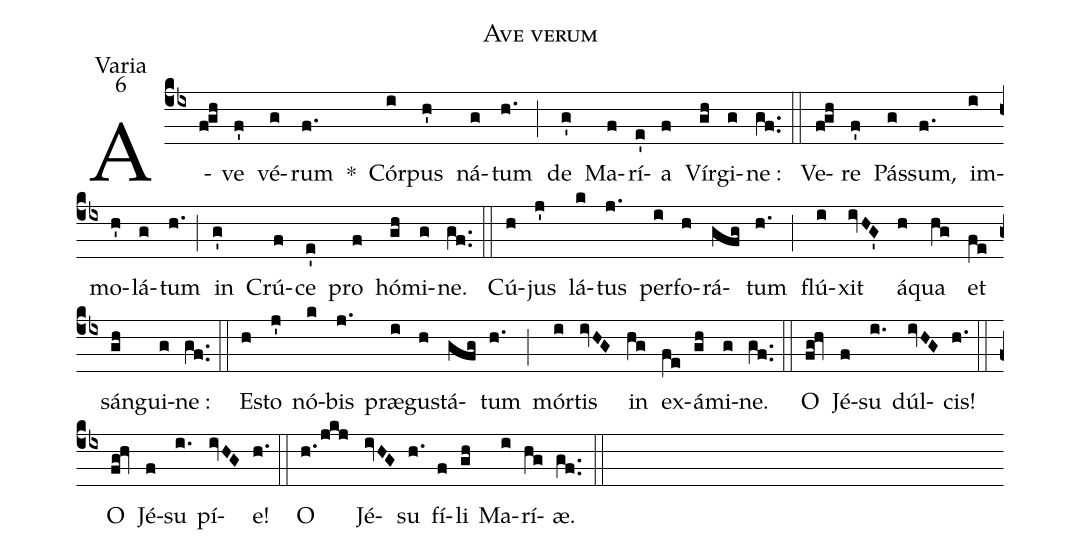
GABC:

name:Ave verum;
office-part:Varia;
mode:6;
%%
(cb4)A(f!gh)ve(f') vé(g)rum(f.) *() Cór(i)pus(h') ná(g)tum(h.) (;)
de(g') Ma(f)rí(e')a(f) Vír(gh)gi(g)ne :(gf..) (::)
Ve(f!gh)re(f') Pás(g)sum,(f.) im(i)mo(h')lá(g)tum(h.) (;)
in(g') Crú(f)ce(e') pro(f) hó(gh)mi(g)ne.(gf..) (::)
Cú(h)jus(j') lá(k)tus(j.) per(i)fo(h)rá(gfg)tum(h.) (;)
flú(i)xit(ivHG') á(h)qua(hg) et(fe) sán(gh)gui(g)ne :(gf..) (::)
E(h)sto(j') nó(k)bis(j.) præ(i)gu(h)stá(gfg)tum(h.) (;)
mór(i)tis(ivHG) in(hg) ex(fe)á(gh)mi(g)ne.(gf..) (::)
O(fg!hv) Jé(f)su(i.) dúl(ivHG)cis!(h.) (::)
O(fg!hv) Jé(f)su(i.) pí(ivHG)e!(h.) (::)
O(h./jkj) Jé(ivHG)su(h.) fí(f)li(gh) Ma(i)rí(hg)æ.(gf..) (::)
